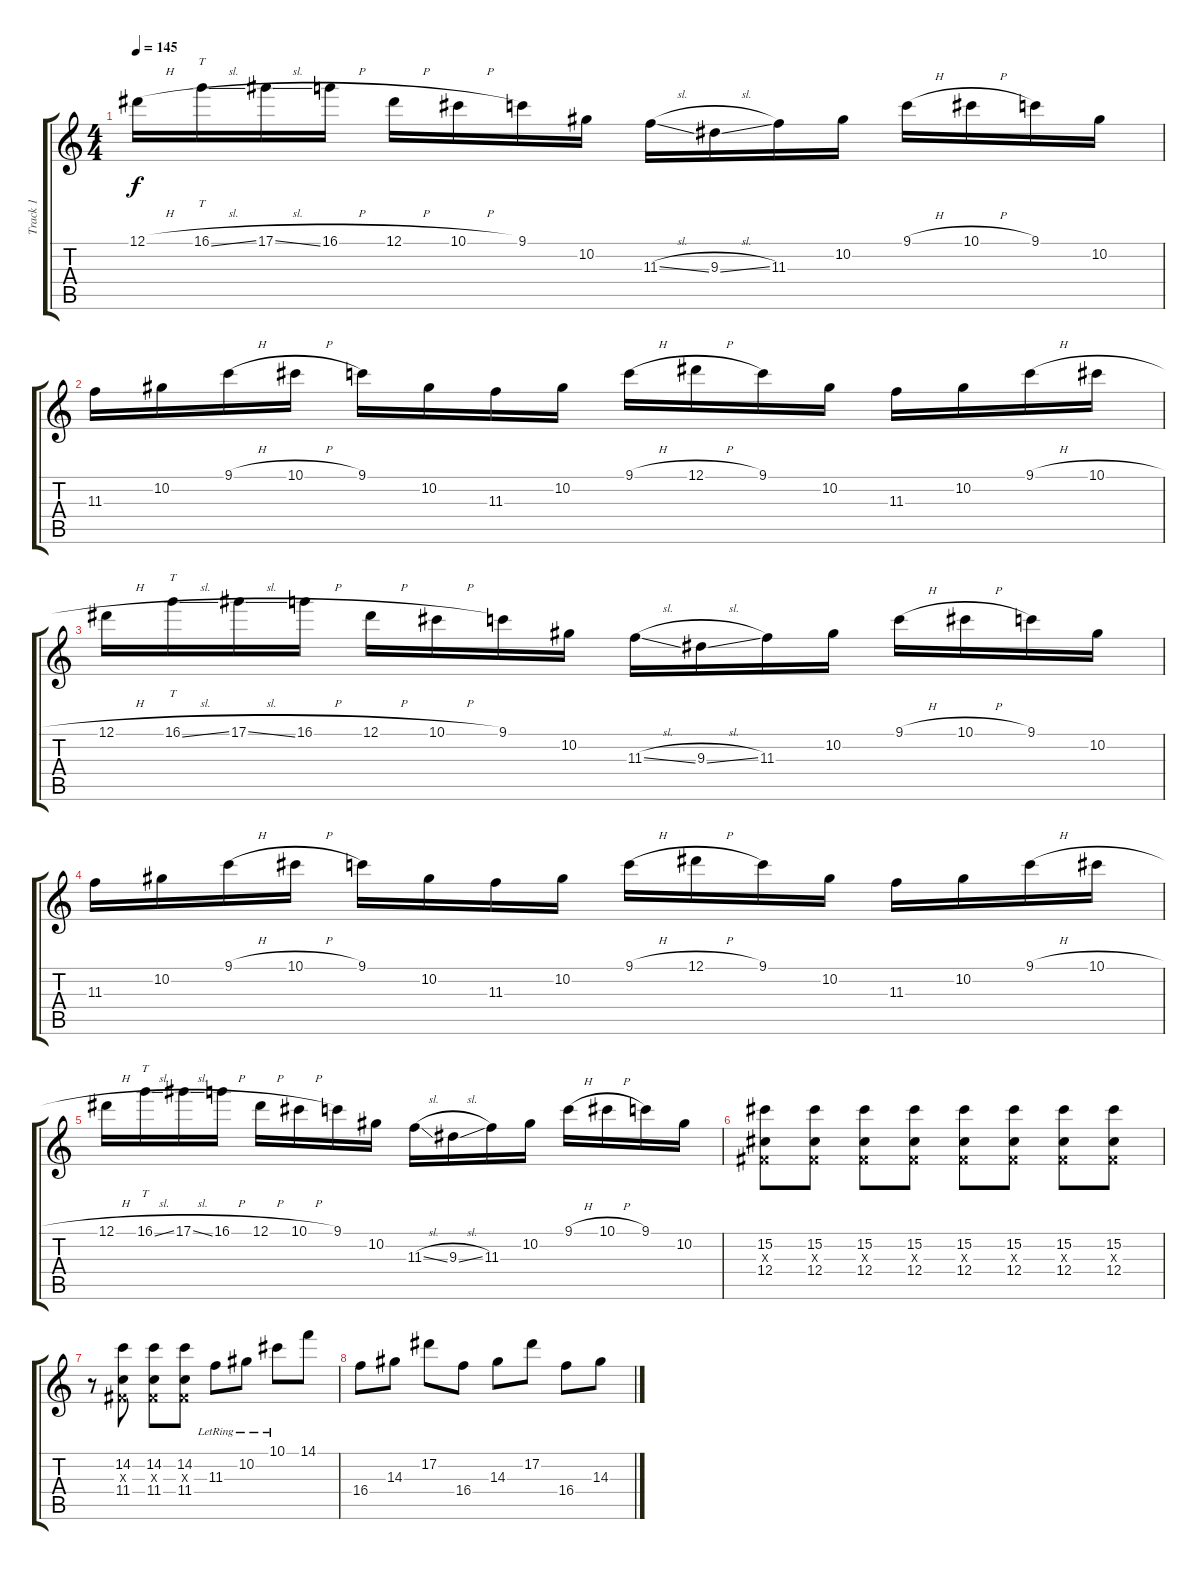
\track ("Track 1" "Track 1") {instrument distortionguitar}
\staff {score tabs}
\tuning (Eb4 Bb3 Gb3 Db3 Ab2 Db2) {hide}
\ts (4 4)
\tempo 145
\clef g2
\ks c
12.1{h}.16{dy f} 16.1{sl}.16{tt} 17.1{sl}.16 16.1{h}.16 12.1{h}.16 10.1{h}.16 9.1.16 10.2.16 11.3{sl}.16 9.3{sl}.16 11.3.16 10.2.16 9.1{h}.16 10.1{h}.16 9.1.16 10.2.16 |
11.3.16 10.2.16 9.1{h}.16 10.1{h}.16 9.1.16 10.2.16 11.3.16 10.2.16 9.1{h}.16 12.1{h}.16 9.1.16 10.2.16 11.3.16 10.2.16 9.1{h}.16 10.1{h}.16 |
12.1{h}.16 16.1{sl}.16{tt} 17.1{sl}.16 16.1{h}.16 12.1{h}.16 10.1{h}.16 9.1.16 10.2.16 11.3{sl}.16 9.3{sl}.16 11.3.16 10.2.16 9.1{h}.16 10.1{h}.16 9.1.16 10.2.16 |
11.3.16 10.2.16 9.1{h}.16 10.1{h}.16 9.1.16 10.2.16 11.3.16 10.2.16 9.1{h}.16 12.1{h}.16 9.1.16 10.2.16 11.3.16 10.2.16 9.1{h}.16 10.1{h}.16 |
12.1{h}.16 16.1{sl}.16{tt} 17.1{sl}.16 16.1{h}.16 12.1{h}.16 10.1{h}.16 9.1.16 10.2.16 11.3{sl}.16 9.3{sl}.16 11.3.16 10.2.16 9.1{h}.16 10.1{h}.16 9.1.16 10.2.16 |
(15.2 0.3{x} 12.4).8 (15.2 0.3{x} 12.4).8 (15.2 0.3{x} 12.4).8 (15.2 0.3{x} 12.4).8 (15.2 0.3{x} 12.4).8 (15.2 0.3{x} 12.4).8 (15.2 0.3{x} 12.4).8 (15.2 0.3{x} 12.4).8 |
r.8 (14.2 0.3{x} 11.4).8 (14.2 0.3{x} 11.4).8 (14.2 0.3{x} 11.4).8 11.3{lr}.8 10.2{lr}.8 10.1{lr}.8 14.1.8 |
16.4.8 14.3.8 17.2.8 16.4.8 14.3.8 17.2.8 16.4.8 14.3.8
